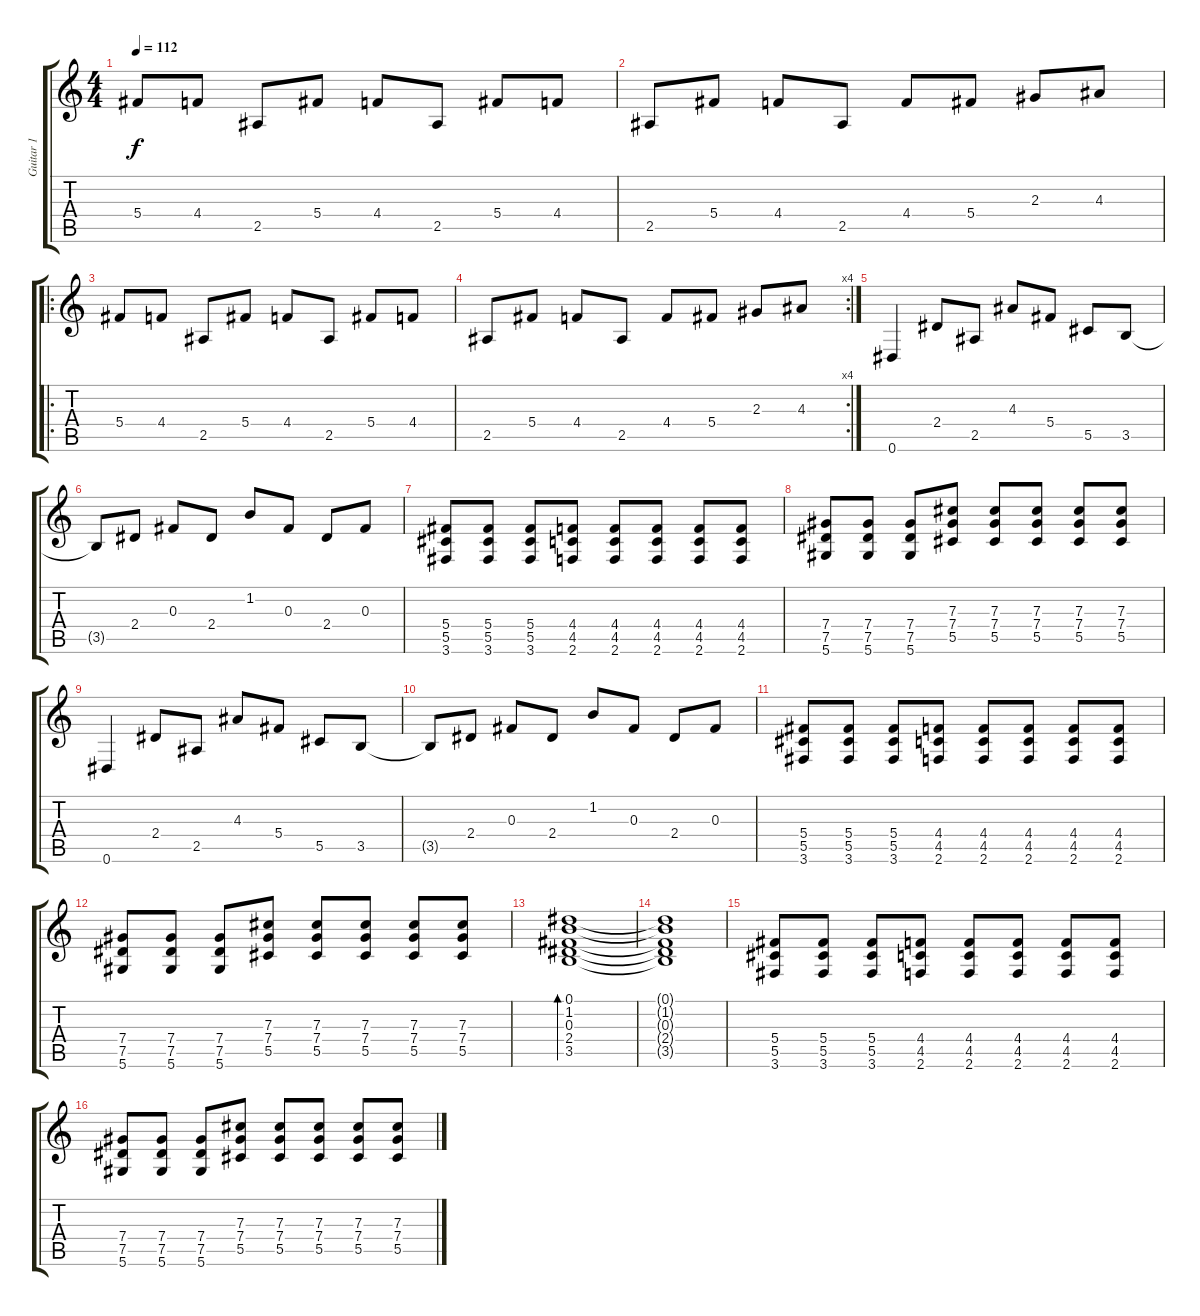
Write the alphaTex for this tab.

\track ("Guitar 1" "Guitar 1") {instrument distortionguitar}
\staff {score tabs}
\tuning (Eb4 Bb3 Gb3 Db3 Ab2 Eb2) {hide}
\ts (4 4)
\tempo 112
\clef g2
\ks c
5.4.8{dy f instrument distortionguitar} 4.4.8 2.5.8 5.4.8 4.4.8 2.5.8 5.4.8 4.4.8 |
2.5.8 5.4.8 4.4.8 2.5.8 4.4.8 5.4.8 2.3.8 4.3.8 |
\ro
5.4.8 4.4.8 2.5.8 5.4.8 4.4.8 2.5.8 5.4.8 4.4.8 |
\rc 4
2.5.8 5.4.8 4.4.8 2.5.8 4.4.8 5.4.8 2.3.8 4.3.8 |
0.6.4{instrument electricguitarclean} 2.4.8 2.5.8 4.3.8 5.4.8 5.5.8 3.5.8 |
3.5{t}.8 2.4.8 0.3.8 2.4.8 1.2.8 0.3.8 2.4.8 0.3.8 |
(5.4 5.5 3.6).8{instrument distortionguitar} (5.4 5.5 3.6).8 (5.4 5.5 3.6).8 (4.4 4.5 2.6).8 (4.4 4.5 2.6).8 (4.4 4.5 2.6).8 (4.4 4.5 2.6).8 (4.4 4.5 2.6).8 |
(7.4 7.5 5.6).8 (7.4 7.5 5.6).8 (7.4 7.5 5.6).8 (7.3 7.4 5.5).8 (7.3 7.4 5.5).8 (7.3 7.4 5.5).8 (7.3 7.4 5.5).8 (7.3 7.4 5.5).8 |
0.6.4{instrument electricguitarclean} 2.4.8 2.5.8 4.3.8 5.4.8 5.5.8 3.5.8 |
3.5{t}.8 2.4.8 0.3.8 2.4.8 1.2.8 0.3.8 2.4.8 0.3.8 |
(5.4 5.5 3.6).8{instrument distortionguitar} (5.4 5.5 3.6).8 (5.4 5.5 3.6).8 (4.4 4.5 2.6).8 (4.4 4.5 2.6).8 (4.4 4.5 2.6).8 (4.4 4.5 2.6).8 (4.4 4.5 2.6).8 |
(7.4 7.5 5.6).8 (7.4 7.5 5.6).8 (7.4 7.5 5.6).8 (7.3 7.4 5.5).8 (7.3 7.4 5.5).8 (7.3 7.4 5.5).8 (7.3 7.4 5.5).8 (7.3 7.4 5.5).8 |
(0.1 1.2 0.3 2.4 3.5).1{bd 120} |
(0.1{t} 1.2{t} 0.3{t} 2.4{t} 3.5{t}).1 |
(5.4 5.5 3.6).8{instrument distortionguitar} (5.4 5.5 3.6).8 (5.4 5.5 3.6).8 (4.4 4.5 2.6).8 (4.4 4.5 2.6).8 (4.4 4.5 2.6).8 (4.4 4.5 2.6).8 (4.4 4.5 2.6).8 |
(7.4 7.5 5.6).8 (7.4 7.5 5.6).8 (7.4 7.5 5.6).8 (7.3 7.4 5.5).8 (7.3 7.4 5.5).8 (7.3 7.4 5.5).8 (7.3 7.4 5.5).8 (7.3 7.4 5.5).8
